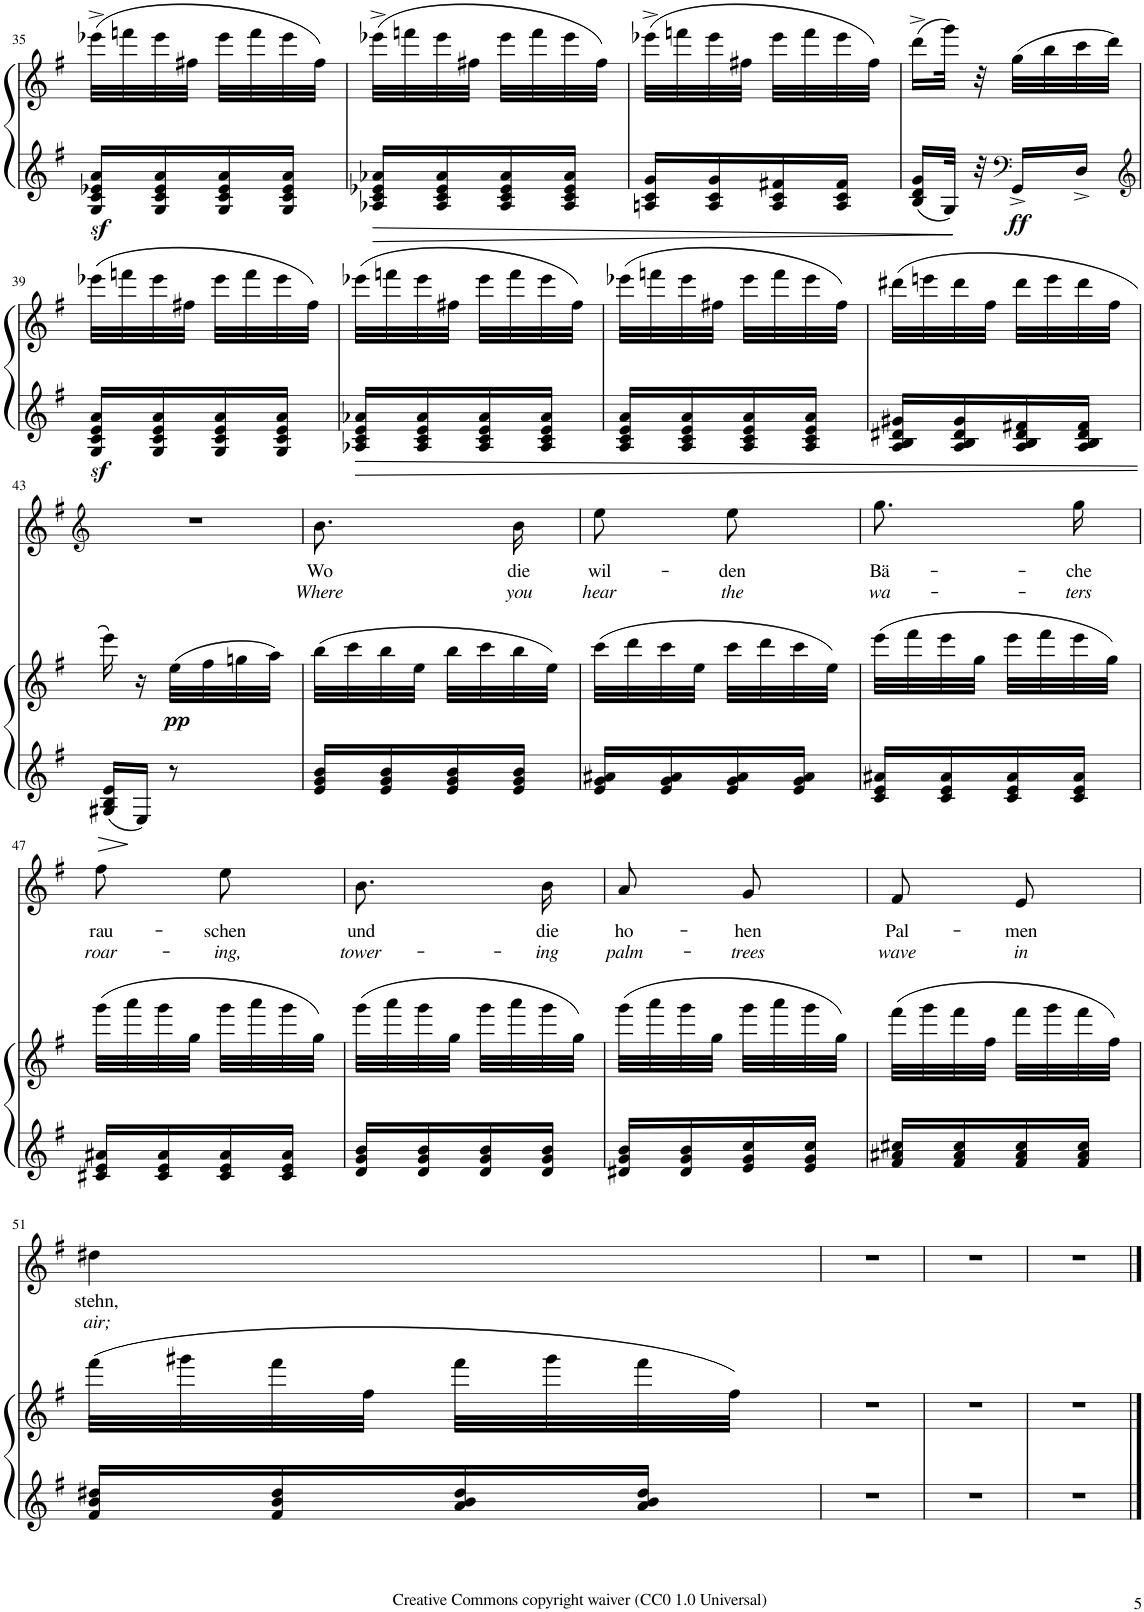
**kern	**kern	**dynam	**kern	**text	**text
*part2	*part2	*part2	*part1	*part1	*part1
*staff3	*staff2	*staff2/3	*staff1	*staff1	*staff1
*I"Piano	*	*	*I"Voice	*	*
*I'Pno	*	*	*	*	*
!!LO:PB:g=z
*clefG2	*clefG2	*	*clefG2	*	*
*k[f#]	*k[f#]	*	*k[f#]	*	*
*M4/16	*M4/16	*	*M4/16	*	*
=35	=35	=35	=35	=35	=35
16G/z< 16c/z< 16e-X/z< 16a/z<LL	(32eee-X^\LLL	.	4r	.	.
.	32fffn\	.	.	.	.
16G/ 16c/ 16e-/ 16a/	32eee-\	.	.	.	.
.	32ff#X\JJJ	.	.	.	.
16G/ 16c/ 16e-/ 16a/	32eee-\LLL	.	.	.	.
.	32fff\	.	.	.	.
16G/ 16c/ 16e-/ 16a/JJ	32eee-\	.	.	.	.
.	32ff#\JJJ)	.	.	.	.
=36	=36	=36	=36	=36	=36
16A-X/ 16c/ 16e-X/ 16a-X/LL	(32eee-X^\LLL	.	4r	.	.
.	32fffn\	.	.	.	.
16A-/ 16c/ 16e-/ 16a-/	32eee-\	.	.	.	.
.	32ff#X\JJJ	.	.	.	.
16A-/ 16c/ 16e-/ 16a-/	32eee-\LLL	.	.	.	.
.	32fff\	.	.	.	.
16A-/ 16c/ 16e-/ 16a-/JJ	32eee-\	.	.	.	.
.	32ff#\JJJ)	.	.	.	.
=37	=37	=37	=37	=37	=37
16An/ 16c/ 16g/LL	(32eee-X^\LLL	.	4r	.	.
.	32fffn\	.	.	.	.
16A/ 16c/ 16g/	32eee-\	.	.	.	.
.	32ff#X\JJJ	.	.	.	.
16A/ 16c/ 16f#X/	32eee-\LLL	.	.	.	.
.	32fff\	.	.	.	.
16A/ 16c/ 16f#/JJ	32eee-\	.	.	.	.
.	32ff#\JJJ)	.	.	.	.
=38	=38	=38	=38	=38	=38
16B/ 16d/ 16g/LL	(16ddd^\LL	.	4r	.	.
32G/JJk	32ggg\JJk)	.	.	.	.
32r	32r	.	.	.	.
*clefF4	*	*	*	*	*
!	!	!LO:DY:b=2	!	!	!
16GG^/LL	(32gg\LLL	ff	.	.	.
.	32bb\	.	.	.	.
16D^/JJ	32ccc\	.	.	.	.
.	32ddd\JJJ)	.	.	.	.
!!LO:LB:g=z
=39	=39	=39	=39	=39	=39
*clefG2	*	*	*	*	*
16G/z< 16c/z< 16e/z< 16a/z<LL	(32eee-X\LLL	.	4r	.	.
.	32fffn\	.	.	.	.
16G/ 16c/ 16e/ 16a/	32eee-\	.	.	.	.
.	32ff#X\JJJ	.	.	.	.
16G/ 16c/ 16e/ 16a/	32eee-\LLL	.	.	.	.
.	32fff\	.	.	.	.
16G/ 16c/ 16e/ 16a/JJ	32eee-\	.	.	.	.
.	32ff#\JJJ)	.	.	.	.
=40	=40	=40	=40	=40	=40
16A-X/ 16c/ 16e/ 16a-X/LL	(32eee-X\LLL	.	4r	.	.
.	32fffn\	.	.	.	.
16A-/ 16c/ 16e/ 16a-/	32eee-\	.	.	.	.
.	32ff#X\JJJ	.	.	.	.
16A-/ 16c/ 16e/ 16a-/	32eee-\LLL	.	.	.	.
.	32fff\	.	.	.	.
16A-/ 16c/ 16e/ 16a-/JJ	32eee-\	.	.	.	.
.	32ff#\JJJ)	.	.	.	.
=41	=41	=41	=41	=41	=41
16A/ 16c/ 16e/ 16a/LL	(32eee-X\LLL	.	4r	.	.
.	32fffn\	.	.	.	.
16A/ 16c/ 16e/ 16a/	32eee-\	.	.	.	.
.	32ff#X\JJJ	.	.	.	.
16A/ 16c/ 16e/ 16a/	32eee-\LLL	.	.	.	.
.	32fff\	.	.	.	.
16A/ 16c/ 16e/ 16a/JJ	32eee-\	.	.	.	.
.	32ff#\JJJ)	.	.	.	.
=42	=42	=42	=42	=42	=42
16A/ 16B/ 16d#X/ 16g#X/LL	(32ddd#X\LLL	.	4r	.	.
.	32eeen\	.	.	.	.
16A/ 16B/ 16d#/ 16g#/	32ddd#\	.	.	.	.
.	32ff#\JJJ	.	.	.	.
16A/ 16B/ 16d#/ 16f#X/	32ddd#\LLL	.	.	.	.
.	32eee\	.	.	.	.
16A/ 16B/ 16d#/ 16f#/JJ	32ddd#\	.	.	.	.
.	32ff#\JJJ	.	.	.	.
!!LO:LB:g=z
=43	=43	=43	=43	=43	=43
*	*	*	*clefG2	*	*
*	*	*	*k[f#]	*	*
16G#X/ 16B/ 16e/LL	16eee\)	.	4r	.	.
16E/JJ	16r	.	.	.	.
!	!	!LO:DY:b	!	!	!
8r	(32ee\LLL	pp	.	.	.
.	32ff#\	.	.	.	.
.	32ggn\	.	.	.	.
.	32aa\JJJ)	.	.	.	.
=44	=44	=44	=44	=44	=44
!	!	!	!	!LO:LY:b	!LO:LY:b
16e/ 16g/ 16b/LL	(32bb\LLL	.	8.b\L	Wo	Where
.	32ccc\	.	.	.	.
16e/ 16g/ 16b/	32bb\	.	.	.	.
.	32ee\JJJ	.	.	.	.
16e/ 16g/ 16b/	32bb\LLL	.	.	.	.
.	32ccc\	.	.	.	.
!	!	!	!	!LO:LY:b	!LO:LY:b
16e/ 16g/ 16b/JJ	32bb\	.	16b\Jk	die	you
.	32ee\JJJ)	.	.	.	.
=45	=45	=45	=45	=45	=45
!	!	!	!	!LO:LY:b	!LO:LY:b
16e/ 16g/ 16a#X/LL	(32ccc\LLL	.	8ee\L	wil-	hear
.	32ddd\	.	.	.	.
16e/ 16g/ 16a#/	32ccc\	.	.	.	.
.	32ee\JJJ	.	.	.	.
!	!	!	!	!LO:LY:b	!LO:LY:b
16e/ 16g/ 16a#/	32ccc\LLL	.	8ee\J	-den	the
.	32ddd\	.	.	.	.
16e/ 16g/ 16a#/JJ	32ccc\	.	.	.	.
.	32ee\JJJ)	.	.	.	.
=46	=46	=46	=46	=46	=46
!	!	!	!	!LO:LY:b	!LO:LY:b
16c/ 16e/ 16a#X/LL	(32eee\LLL	.	8.gg\L	Bä-	wa-
.	32fff#\	.	.	.	.
16c/ 16e/ 16a#/	32eee\	.	.	.	.
.	32gg\JJJ	.	.	.	.
16c/ 16e/ 16a#/	32eee\LLL	.	.	.	.
.	32fff#\	.	.	.	.
!	!	!	!	!LO:LY:b	!LO:LY:b
16c/ 16e/ 16a#/JJ	32eee\	.	16gg\Jk	-che	-ters
.	32gg\JJJ)	.	.	.	.
!!LO:LB:g=z
=47	=47	=47	=47	=47	=47
!	!	!	!	!LO:LY:b	!LO:LY:b
16c#X/ 16e/ 16a#X/LL	(32ggg\LLL	.	8ff#\L	rau-	roar-
.	32aaa\	.	.	.	.
16c#/ 16e/ 16a#/	32ggg\	.	.	.	.
.	32gg\JJJ	.	.	.	.
!	!	!	!	!LO:LY:b	!LO:LY:b
16c#/ 16e/ 16a#/	32ggg\LLL	.	8ee\J	-schen	-ing,
.	32aaa\	.	.	.	.
16c#/ 16e/ 16a#/JJ	32ggg\	.	.	.	.
.	32gg\JJJ)	.	.	.	.
=48	=48	=48	=48	=48	=48
!	!	!	!	!LO:LY:b	!LO:LY:b
16d/ 16g/ 16b/LL	(32ggg\LLL	.	8.b\L	und	tower-
.	32aaa\	.	.	.	.
16d/ 16g/ 16b/	32ggg\	.	.	.	.
.	32gg\JJJ	.	.	.	.
16d/ 16g/ 16b/	32ggg\LLL	.	.	.	.
.	32aaa\	.	.	.	.
!	!	!	!	!LO:LY:b	!LO:LY:b
16d/ 16g/ 16b/JJ	32ggg\	.	16b\Jk	die	-ing
.	32gg\JJJ)	.	.	.	.
=49	=49	=49	=49	=49	=49
!	!	!	!	!LO:LY:b	!LO:LY:b
16d#X/ 16g/ 16b/LL	(32ggg\LLL	.	8a/L	ho-	palm-
.	32aaa\	.	.	.	.
16d#/ 16g/ 16b/	32ggg\	.	.	.	.
.	32gg\JJJ	.	.	.	.
!	!	!	!	!LO:LY:b	!LO:LY:b
16e/ 16g/ 16cc/	32ggg\LLL	.	8g/J	-hen	-trees
.	32aaa\	.	.	.	.
16e/ 16g/ 16cc/JJ	32ggg\	.	.	.	.
.	32gg\JJJ)	.	.	.	.
=50	=50	=50	=50	=50	=50
!	!	!	!	!LO:LY:b	!LO:LY:b
16f#/ 16a#X/ 16cc#X/LL	(32fff#\LLL	.	8f#/L	Pal-	wave
.	32ggg\	.	.	.	.
16f#/ 16a#/ 16cc#/	32fff#\	.	.	.	.
.	32ff#\JJJ	.	.	.	.
!	!	!	!	!LO:LY:b	!LO:LY:b
16f#/ 16a#/ 16cc#/	32fff#\LLL	.	8e/J	-men	in
.	32ggg\	.	.	.	.
16f#/ 16a#/ 16cc#/JJ	32fff#\	.	.	.	.
.	32ff#\JJJ)	.	.	.	.
!!LO:LB:g=z
=51	=51	=51	=51	=51	=51
!	!	!	!	!LO:LY:b	!LO:LY:b
16f#/ 16b/ 16dd#X/LL	(32fff#\LLL	.	4dd#X\	stehn,	air;
.	32ggg#X\	.	.	.	.
16f#/ 16b/ 16dd#/	32fff#\	.	.	.	.
.	32ff#\JJJ	.	.	.	.
16a/ 16b/ 16dd#/	32fff#\LLL	.	.	.	.
.	32ggg#\	.	.	.	.
16a/ 16b/ 16dd#/JJ	32fff#\	.	.	.	.
.	32ff#\JJJ)	.	.	.	.
=52	=52	=52	=52	=52	=52
4r	4r	.	4r	.	.
=53	=53	=53	=53	=53	=53
4r	4r	.	4r	.	.
=54	=54	=54	=54	=54	=54
4r	4r	.	4r	.	.
==	==	==	==	==	==
*-	*-	*-	*-	*-	*-
